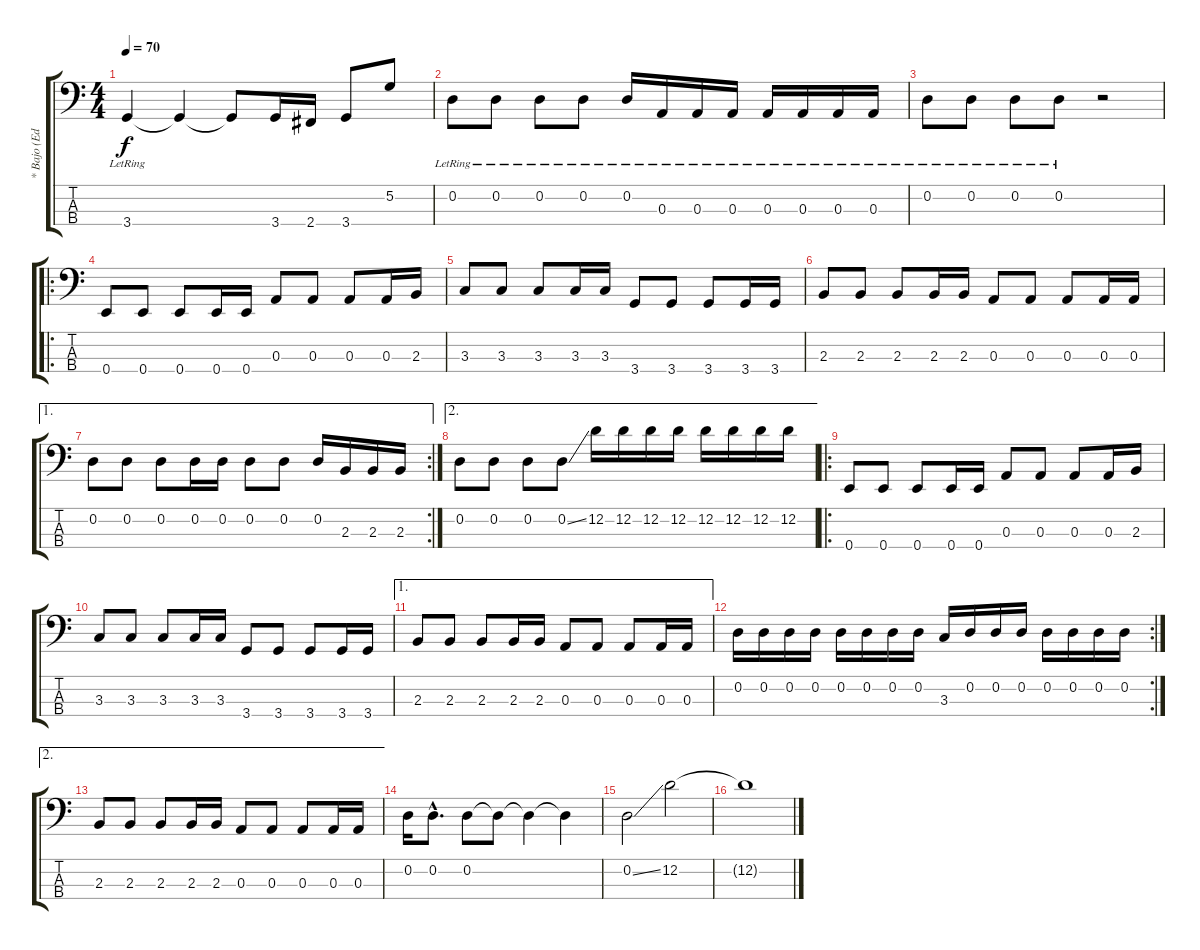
\track ("* Bajo (Eduardo Caces)" "* Bajo (Ed") {instrument electricbassfinger}
\staff {score tabs}
\tuning (G2 D2 A1 E1) {hide}
\ts (4 4)
\tempo 70
\clef f4
\ks c
3.4{lr}.4{dy f} 3.4{t}.4 3.4{t}.8 3.4.16 2.4.16 3.4.8 5.2.8 |
0.2{lr}.8 0.2{lr}.8 0.2{lr}.8 0.2{lr}.8 0.2{lr}.16 0.3{lr}.16 0.3{lr}.16 0.3{lr}.16 0.3{lr}.16 0.3{lr}.16 0.3{lr}.16 0.3{lr}.16 |
0.2{lr}.8 0.2{lr}.8 0.2{lr}.8 0.2{lr}.8 r.2 |
\ro
0.4.8 0.4.8 0.4.8 0.4.16 0.4.16 0.3.8 0.3.8 0.3.8 0.3.16 2.3.16 |
3.3.8 3.3.8 3.3.8 3.3.16 3.3.16 3.4.8 3.4.8 3.4.8 3.4.16 3.4.16 |
2.3.8 2.3.8 2.3.8 2.3.16 2.3.16 0.3.8 0.3.8 0.3.8 0.3.16 0.3.16 |
\ae 1
\rc 2
0.2.8 0.2.8 0.2.8 0.2.16 0.2.16 0.2.8 0.2.8 0.2.16 2.3.16 2.3.16 2.3.16 |
\ae 2
0.2.8 0.2.8 0.2.8 0.2{ss}.8 12.2.16 12.2.16 12.2.16 12.2.16 12.2.16 12.2.16 12.2.16 12.2.16 |
\ro
0.4.8 0.4.8 0.4.8 0.4.16 0.4.16 0.3.8 0.3.8 0.3.8 0.3.16 2.3.16 |
3.3.8 3.3.8 3.3.8 3.3.16 3.3.16 3.4.8 3.4.8 3.4.8 3.4.16 3.4.16 |
\ae 1
2.3.8 2.3.8 2.3.8 2.3.16 2.3.16 0.3.8 0.3.8 0.3.8 0.3.16 0.3.16 |
\rc 2
0.2.16 0.2.16 0.2.16 0.2.16 0.2.16 0.2.16 0.2.16 0.2.16 3.3.16 0.2.16 0.2.16 0.2.16 0.2.16 0.2.16 0.2.16 0.2.16 |
\ae 2
2.3.8 2.3.8 2.3.8 2.3.16 2.3.16 0.3.8 0.3.8 0.3.8 0.3.16 0.3.16 |
0.2.16 0.2{hac}.8{d} 0.2.8 0.2{t}.8 0.2{t}.4 0.2{t}.4 |
0.2{ss}.2 12.2.2 |
12.2{t}.1
